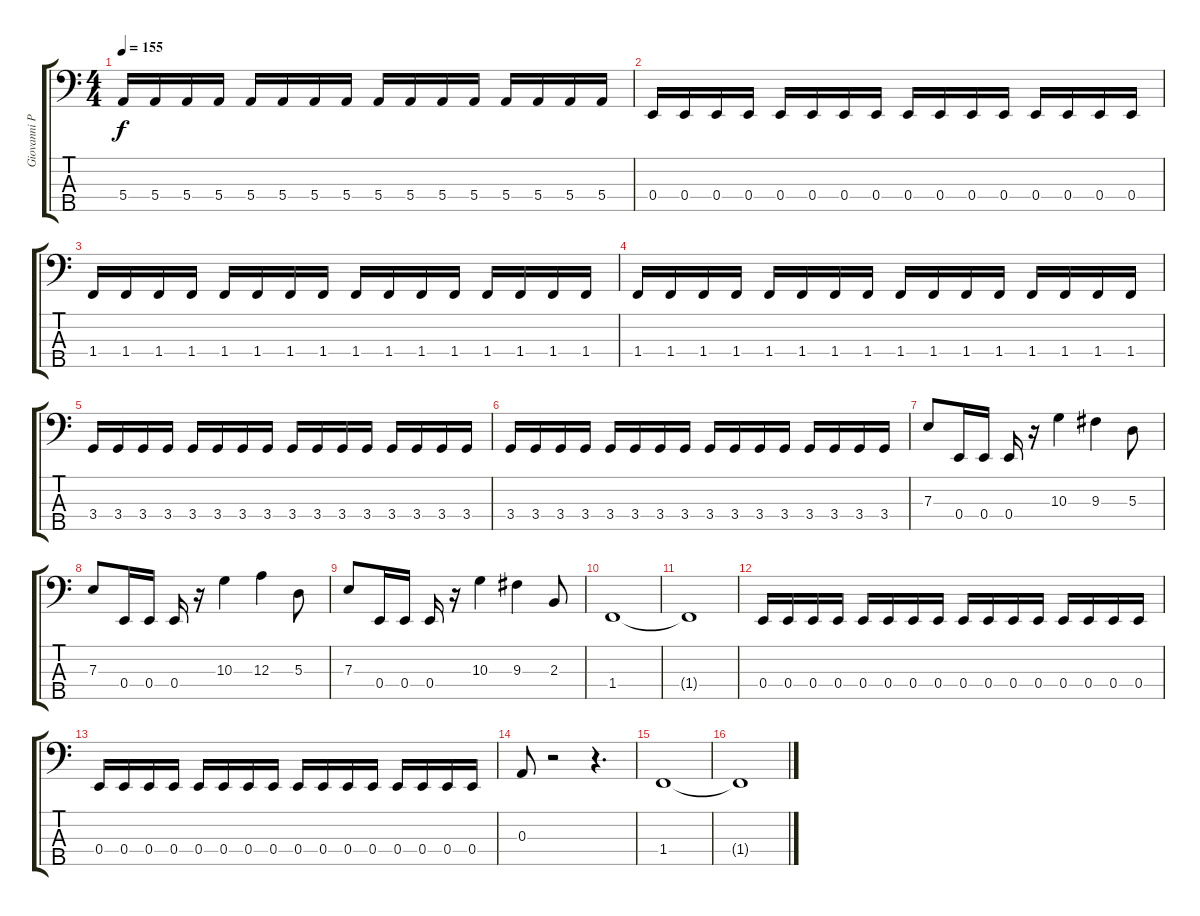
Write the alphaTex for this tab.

\track ("Giovanni Perlati" "Giovanni P") {instrument electricbassfinger}
\staff {score tabs}
\tuning (G2 D2 A1 E1 B0) {hide}
\ts (4 4)
\tempo 155
\clef f4
\ks c
5.4.16{dy f} 5.4.16 5.4.16 5.4.16 5.4.16 5.4.16 5.4.16 5.4.16 5.4.16 5.4.16 5.4.16 5.4.16 5.4.16 5.4.16 5.4.16 5.4.16 |
0.4.16 0.4.16 0.4.16 0.4.16 0.4.16 0.4.16 0.4.16 0.4.16 0.4.16 0.4.16 0.4.16 0.4.16 0.4.16 0.4.16 0.4.16 0.4.16 |
1.4.16 1.4.16 1.4.16 1.4.16 1.4.16 1.4.16 1.4.16 1.4.16 1.4.16 1.4.16 1.4.16 1.4.16 1.4.16 1.4.16 1.4.16 1.4.16 |
1.4.16 1.4.16 1.4.16 1.4.16 1.4.16 1.4.16 1.4.16 1.4.16 1.4.16 1.4.16 1.4.16 1.4.16 1.4.16 1.4.16 1.4.16 1.4.16 |
3.4.16 3.4.16 3.4.16 3.4.16 3.4.16 3.4.16 3.4.16 3.4.16 3.4.16 3.4.16 3.4.16 3.4.16 3.4.16 3.4.16 3.4.16 3.4.16 |
3.4.16 3.4.16 3.4.16 3.4.16 3.4.16 3.4.16 3.4.16 3.4.16 3.4.16 3.4.16 3.4.16 3.4.16 3.4.16 3.4.16 3.4.16 3.4.16 |
7.3.8 0.4.16 0.4.16 0.4.16 r.16 10.3.4 9.3.4 5.3.8 |
7.3.8 0.4.16 0.4.16 0.4.16 r.16 10.3.4 12.3.4 5.3.8 |
7.3.8 0.4.16 0.4.16 0.4.16 r.16 10.3.4 9.3.4 2.3.8 |
1.4.1 |
1.4{t}.1 |
0.4.16 0.4.16 0.4.16 0.4.16 0.4.16 0.4.16 0.4.16 0.4.16 0.4.16 0.4.16 0.4.16 0.4.16 0.4.16 0.4.16 0.4.16 0.4.16 |
0.4.16 0.4.16 0.4.16 0.4.16 0.4.16 0.4.16 0.4.16 0.4.16 0.4.16 0.4.16 0.4.16 0.4.16 0.4.16 0.4.16 0.4.16 0.4.16 |
0.3.8 r.2 r.4{d} |
1.4.1 |
1.4{t}.1
